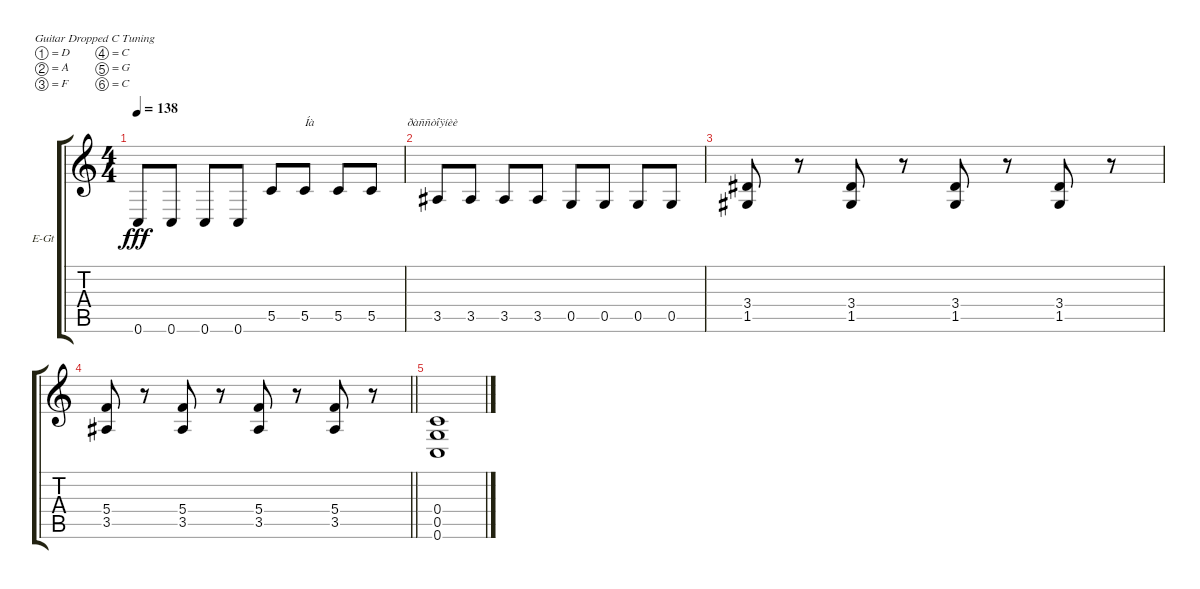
\bracketExtendMode groupsimilarinstruments
\firstSystemTrackNameOrientation horizontal
\otherSystemsTrackNameOrientation horizontal
\track ("Guitar 1" "E-Gt") {instrument distortionguitar}
\staff {score tabs}
\tuning (D4 A3 F3 C3 G2 C2)
\ts (4 4)
\tempo 138
\clef g2
\ks c
0.6.8{dy fff} 0.6.8 0.6.8 0.6.8 5.5.8 5.5.8{txt "Íà                               ðàññòîÿíèè "} 5.5.8 5.5.8 |
3.5.8 3.5.8 3.5.8 3.5.8 0.5.8 0.5.8 0.5.8 0.5.8 |
(3.4 1.5).8 r.8 (3.4 1.5).8 r.8 (3.4 1.5).8 r.8 (3.4 1.5).8 r.8 |
\barLineRight lightlight
(5.4 3.5).8 r.8 (5.4 3.5).8 r.8 (5.4 3.5).8 r.8 (5.4 3.5).8 r.8 |
(0.4 0.5 0.6).1
